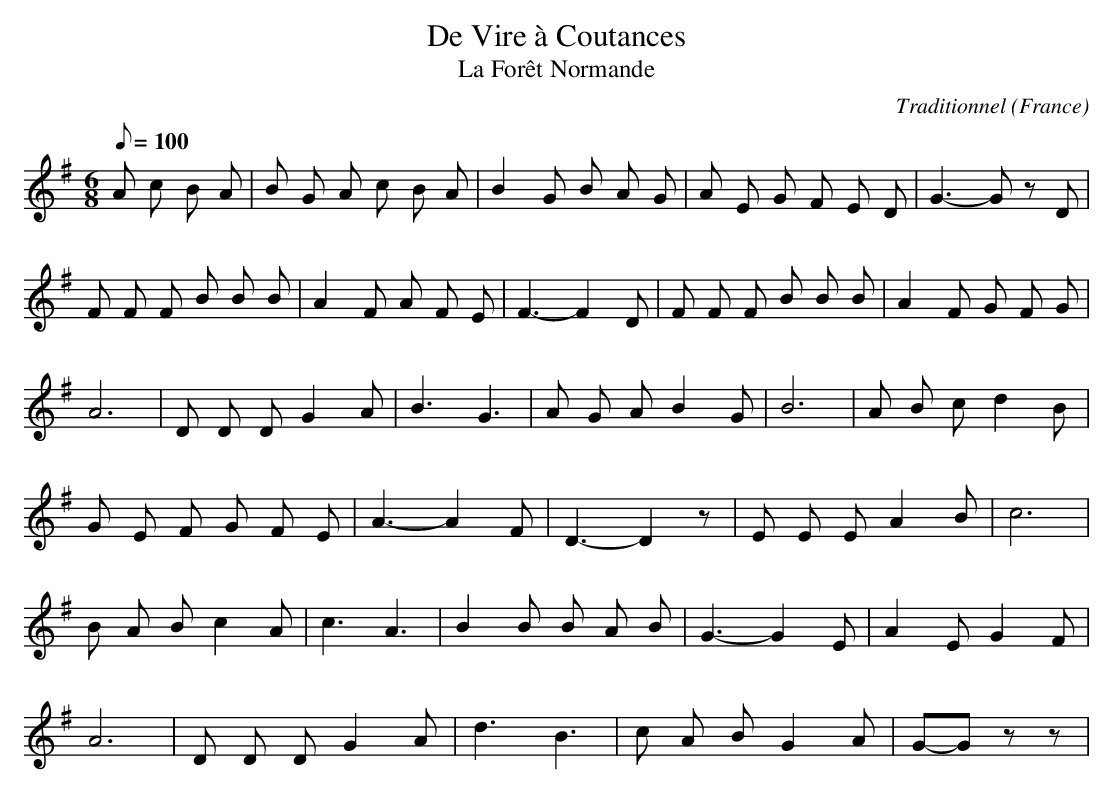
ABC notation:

X:1
T:De Vire à Coutances
T:La Forêt Normande
C:Traditionnel
O:France
M:6/8
L:1/8
Q:100
K:G
A c B A| B G A c B A|B2 G B A G|A E G F E D|G3-G z D|!
F F F B B B|A2 F A F E|F3-F2D|F F F B B B|A2F G F G|!
A6| D D D G2A|B3 G3|A G A B2 G|B6|A B c d2B|!
G E F G F E|A3-A2 F|D3-D2z|E E E A2 B| c6|!
B A B c2 A|c3 A3| B2 B B A B |G3-G2 E|A2 E G2 F|!
A6| D D D G2 A| d3 B3|c A B G2 A |G-G zz|!
